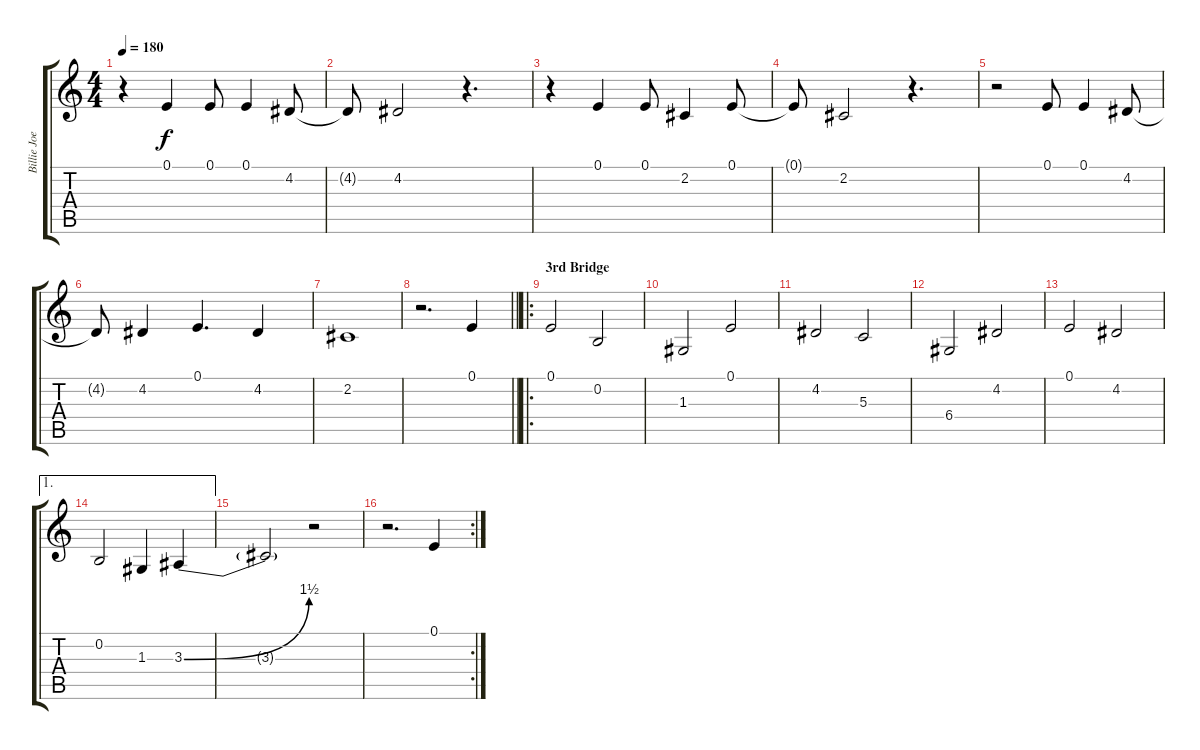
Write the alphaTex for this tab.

\track ("Billie Joe Armstrong (Vocals)" "Billie Joe") {instrument sopranosax}
\staff {score tabs}
\tuning (E4 B3 G3 D3 A2 E2) {hide}
\ts (4 4)
\tempo 180
\clef g2
\ks c
r.4{dy f} 0.1.4 0.1.8 0.1.4 4.2.8 |
4.2{t}.8 4.2.2 r.4{d} |
r.4 0.1.4 0.1.8 2.2.4 0.1.8 |
0.1{t}.8 2.2.2 r.4{d} |
r.2 0.1.8 0.1.4 4.2.8 |
4.2{t}.8 4.2.4 0.1.4{d} 4.2.4 |
2.2.1 |
\barLineRight lightlight
r.2{d} 0.1.4 |
\ro
\section ("" "3rd Bridge")
0.1.2 0.2.2 |
1.3.2 0.1.2 |
4.2.2 5.3.2 |
6.4.2 4.2.2 |
0.1.2 4.2.2 |
\ae 1
0.2.2 1.3.4 3.3{be (bend 0 0 60 6)}.4 |
3.3{t}.2 r.2 |
\rc 2
r.2{d} 0.1.4
